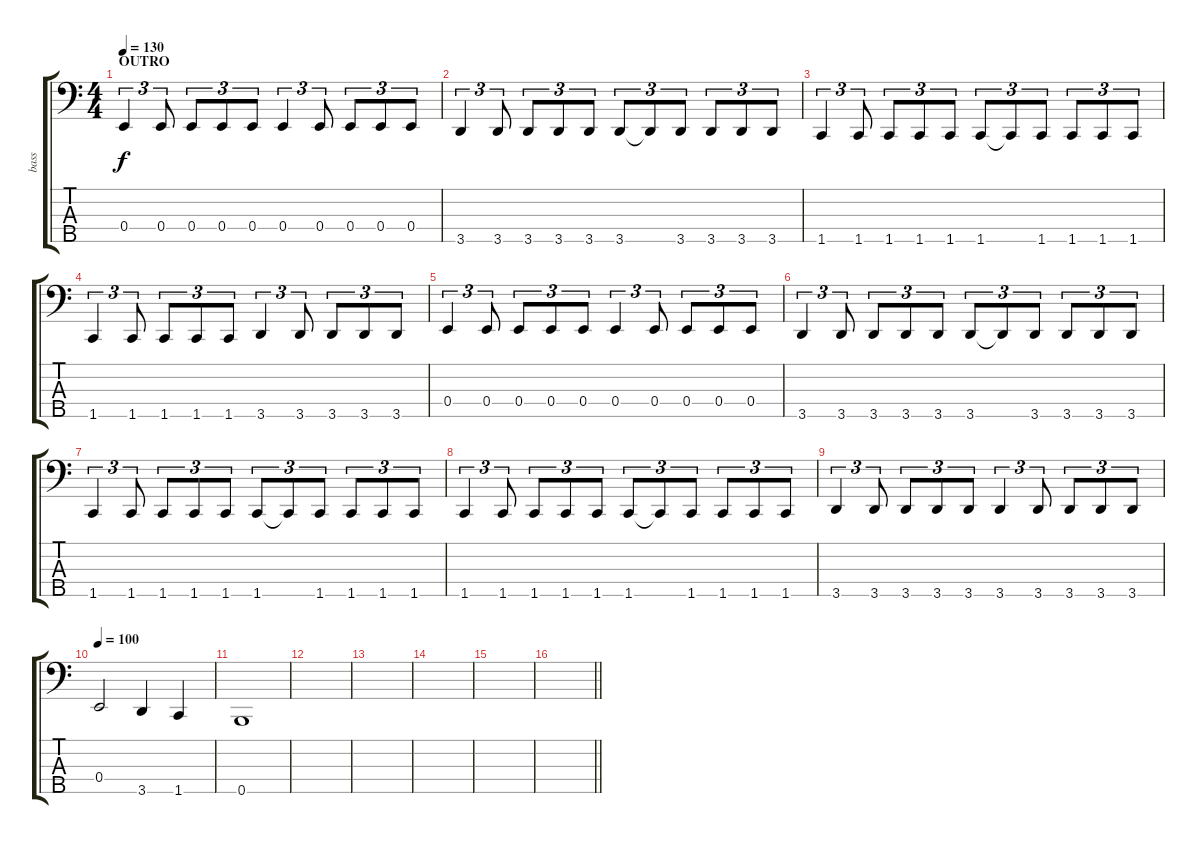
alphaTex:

\track ("bass" "bass") {instrument electricbasspick}
\staff {score tabs}
\tuning (G2 D2 A1 E1 B0) {hide}
\ts (4 4)
\section ("" "OUTRO")
\tempo 130
\clef f4
\ks c
0.4.4{tu (3 2) dy f} 0.4.8{tu (3 2)} 0.4.8{tu (3 2)} 0.4.8{tu (3 2)} 0.4.8{tu (3 2)} 0.4.4{tu (3 2)} 0.4.8{tu (3 2)} 0.4.8{tu (3 2)} 0.4.8{tu (3 2)} 0.4.8{tu (3 2)} |
3.5.4{tu (3 2)} 3.5.8{tu (3 2)} 3.5.8{tu (3 2)} 3.5.8{tu (3 2)} 3.5.8{tu (3 2)} 3.5.8{tu (3 2)} 3.5{t}.8{tu (3 2)} 3.5.8{tu (3 2)} 3.5.8{tu (3 2)} 3.5.8{tu (3 2)} 3.5.8{tu (3 2)} |
1.5.4{tu (3 2)} 1.5.8{tu (3 2)} 1.5.8{tu (3 2)} 1.5.8{tu (3 2)} 1.5.8{tu (3 2)} 1.5.8{tu (3 2)} 1.5{t}.8{tu (3 2)} 1.5.8{tu (3 2)} 1.5.8{tu (3 2)} 1.5.8{tu (3 2)} 1.5.8{tu (3 2)} |
1.5.4{tu (3 2)} 1.5.8{tu (3 2)} 1.5.8{tu (3 2)} 1.5.8{tu (3 2)} 1.5.8{tu (3 2)} 3.5.4{tu (3 2)} 3.5.8{tu (3 2)} 3.5.8{tu (3 2)} 3.5.8{tu (3 2)} 3.5.8{tu (3 2)} |
0.4.4{tu (3 2)} 0.4.8{tu (3 2)} 0.4.8{tu (3 2)} 0.4.8{tu (3 2)} 0.4.8{tu (3 2)} 0.4.4{tu (3 2)} 0.4.8{tu (3 2)} 0.4.8{tu (3 2)} 0.4.8{tu (3 2)} 0.4.8{tu (3 2)} |
3.5.4{tu (3 2)} 3.5.8{tu (3 2)} 3.5.8{tu (3 2)} 3.5.8{tu (3 2)} 3.5.8{tu (3 2)} 3.5.8{tu (3 2)} 3.5{t}.8{tu (3 2)} 3.5.8{tu (3 2)} 3.5.8{tu (3 2)} 3.5.8{tu (3 2)} 3.5.8{tu (3 2)} |
1.5.4{tu (3 2)} 1.5.8{tu (3 2)} 1.5.8{tu (3 2)} 1.5.8{tu (3 2)} 1.5.8{tu (3 2)} 1.5.8{tu (3 2)} 1.5{t}.8{tu (3 2)} 1.5.8{tu (3 2)} 1.5.8{tu (3 2)} 1.5.8{tu (3 2)} 1.5.8{tu (3 2)} |
1.5.4{tu (3 2)} 1.5.8{tu (3 2)} 1.5.8{tu (3 2)} 1.5.8{tu (3 2)} 1.5.8{tu (3 2)} 1.5.8{tu (3 2)} 1.5{t}.8{tu (3 2)} 1.5.8{tu (3 2)} 1.5.8{tu (3 2)} 1.5.8{tu (3 2)} 1.5.8{tu (3 2)} |
3.5.4{tu (3 2)} 3.5.8{tu (3 2)} 3.5.8{tu (3 2)} 3.5.8{tu (3 2)} 3.5.8{tu (3 2)} 3.5.4{tu (3 2)} 3.5.8{tu (3 2)} 3.5.8{tu (3 2)} 3.5.8{tu (3 2)} 3.5.8{tu (3 2)} |
\tempo 100
0.4.2 3.5.4 1.5.4 |
0.5.1 |
|
|
|
|
\barLineRight lightlight
